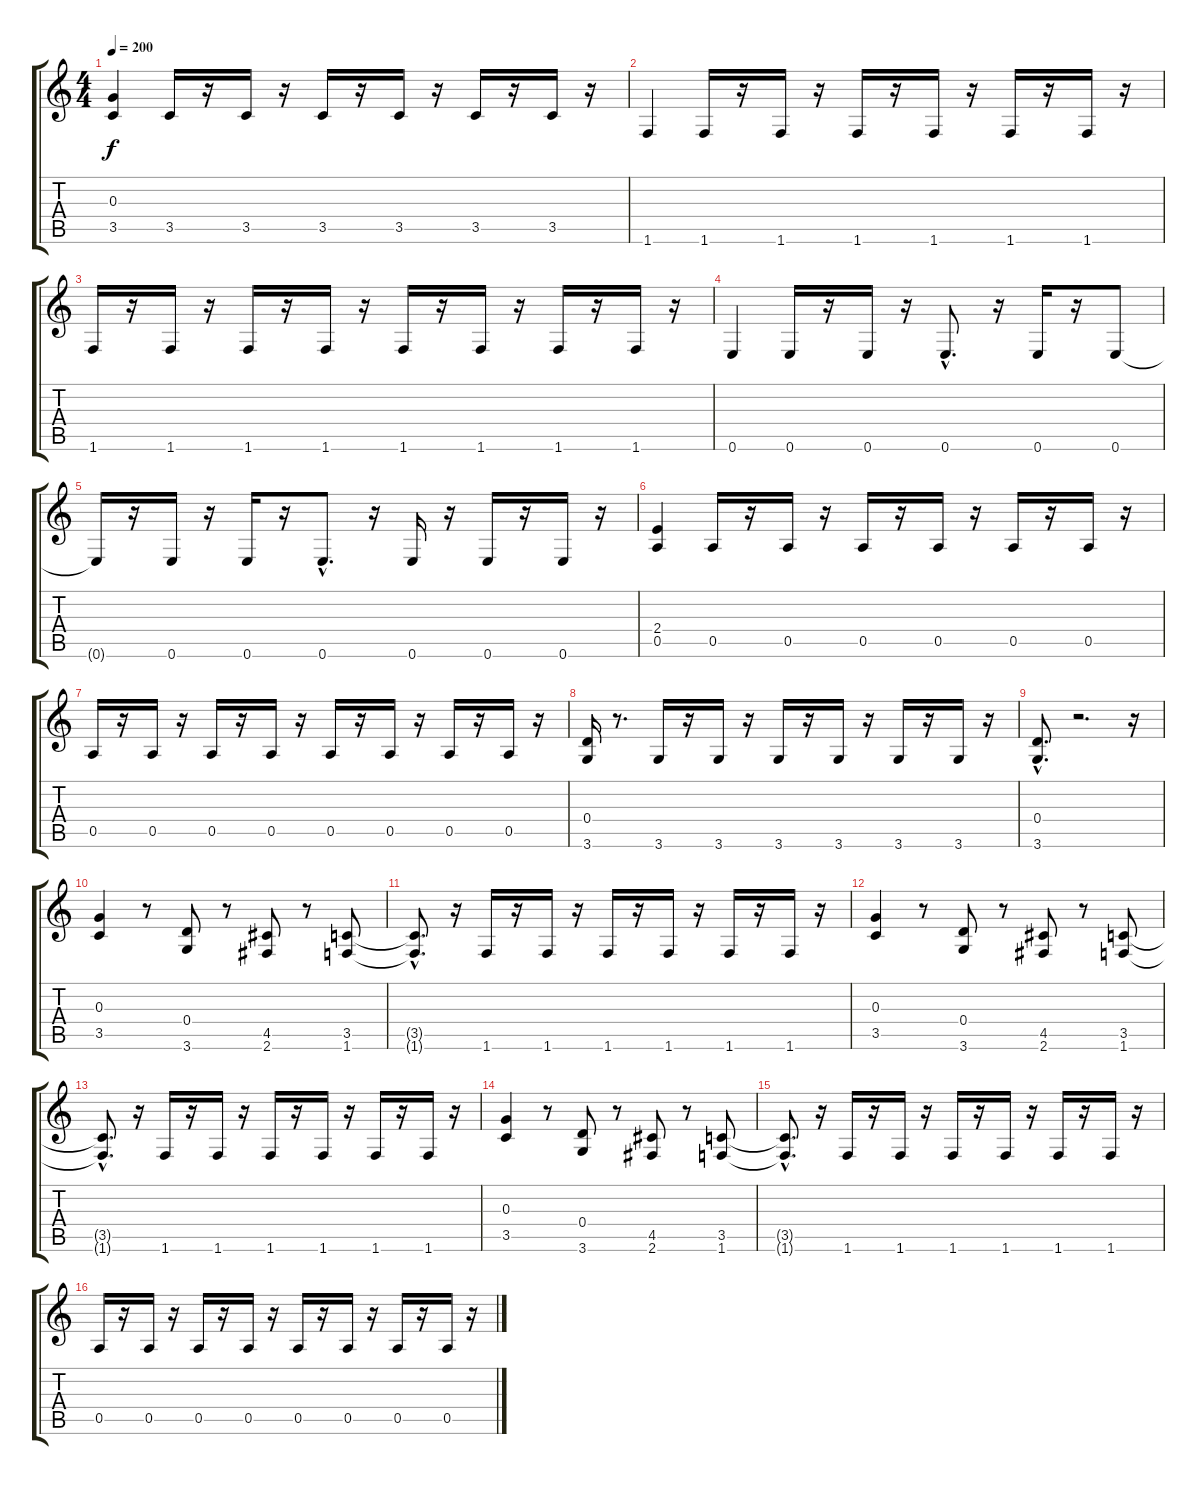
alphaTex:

\track "" {instrument overdrivenguitar}
\staff {score tabs}
\tuning (E4 B3 G3 D3 A2 E2) {hide}
\ts (4 4)
\tempo 200
\clef g2
\ks c
(0.3 3.5).4{dy f} 3.5.16 r.16 3.5.16 r.16 3.5.16 r.16 3.5.16 r.16 3.5.16 r.16 3.5.16 r.16 |
1.6.4 1.6.16 r.16 1.6.16 r.16 1.6.16 r.16 1.6.16 r.16 1.6.16 r.16 1.6.16 r.16 |
1.6.16 r.16 1.6.16 r.16 1.6.16 r.16 1.6.16 r.16 1.6.16 r.16 1.6.16 r.16 1.6.16 r.16 1.6.16 r.16 |
0.6.4 0.6.16 r.16 0.6.16 r.16 0.6{hac}.8{d} r.16 0.6.16 r.16 0.6.8 |
0.6{t}.16 r.16 0.6.16 r.16 0.6.16 r.16 0.6{hac}.8{d} r.16 0.6.16 r.16 0.6.16 r.16 0.6.16 r.16 |
(2.4 0.5).4 0.5.16 r.16 0.5.16 r.16 0.5.16 r.16 0.5.16 r.16 0.5.16 r.16 0.5.16 r.16 |
0.5.16 r.16 0.5.16 r.16 0.5.16 r.16 0.5.16 r.16 0.5.16 r.16 0.5.16 r.16 0.5.16 r.16 0.5.16 r.16 |
(0.4 3.6).16 r.8{d} 3.6.16 r.16 3.6.16 r.16 3.6.16 r.16 3.6.16 r.16 3.6.16 r.16 3.6.16 r.16 |
(0.4{hac} 3.6{hac}).8{d} r.2{d} r.16 |
(0.3 3.5).4 r.8 (0.4 3.6).8 r.8 (4.5 2.6).8 r.8 (3.5 1.6).8 |
(3.5{hac t} 1.6{hac t}).8{d} r.16 1.6.16 r.16 1.6.16 r.16 1.6.16 r.16 1.6.16 r.16 1.6.16 r.16 1.6.16 r.16 |
(0.3 3.5).4 r.8 (0.4 3.6).8 r.8 (4.5 2.6).8 r.8 (3.5 1.6).8 |
(3.5{hac t} 1.6{hac t}).8{d} r.16 1.6.16 r.16 1.6.16 r.16 1.6.16 r.16 1.6.16 r.16 1.6.16 r.16 1.6.16 r.16 |
(0.3 3.5).4 r.8 (0.4 3.6).8 r.8 (4.5 2.6).8 r.8 (3.5 1.6).8 |
(3.5{hac t} 1.6{hac t}).8{d} r.16 1.6.16 r.16 1.6.16 r.16 1.6.16 r.16 1.6.16 r.16 1.6.16 r.16 1.6.16 r.16 |
0.5.16 r.16 0.5.16 r.16 0.5.16 r.16 0.5.16 r.16 0.5.16 r.16 0.5.16 r.16 0.5.16 r.16 0.5.16 r.16
